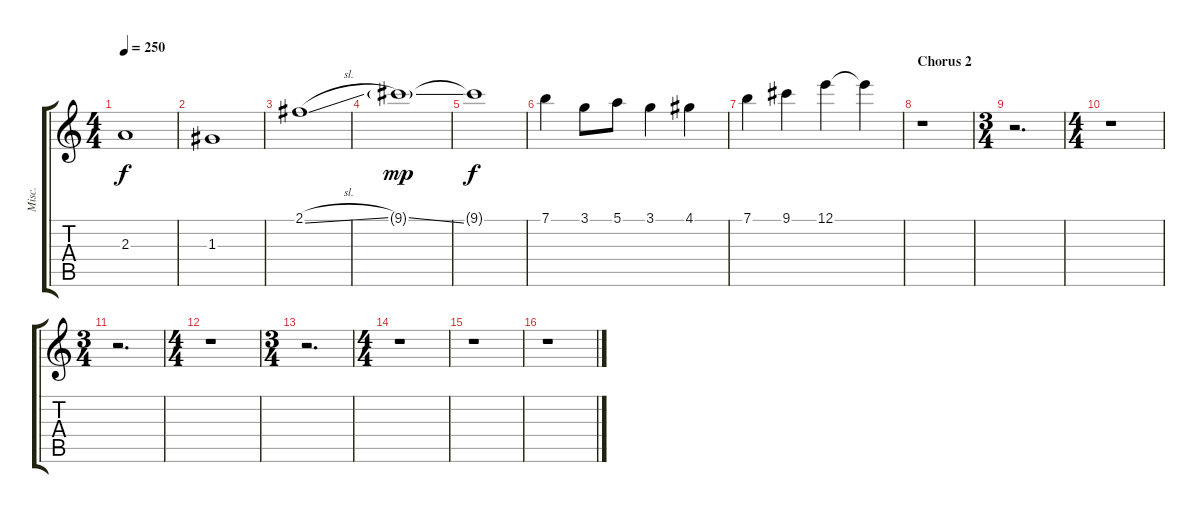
\track ("Misc." "Misc.") {instrument distortionguitar}
\staff {score tabs}
\tuning (E4 B3 G3 D3 A2 E2) {hide}
\ts (4 4)
\tempo 250
\clef g2
\ks c
2.3.1{dy f} |
1.3.1 |
2.1{sl}.1{volume 16 instrument helicopter} |
9.1{ss g}.1{dy mp} |
9.1{t}.1{dy f} |
7.1.4{instrument guitarfretnoise} 3.1.8 5.1.8 3.1.4 4.1.4 |
7.1.4 9.1.4 12.1.4 12.1{t}.4 |
\section ("" "Chorus 2")
r.1{volume 8 balance 5 instrument distortionguitar} |
\ts (3 4)
r.2{d} |
\ts (4 4)
r.1 |
\ts (3 4)
r.2{d} |
\ts (4 4)
r.1 |
\ts (3 4)
r.2{d} |
\ts (4 4)
r.1 |
r.1 |
r.1
